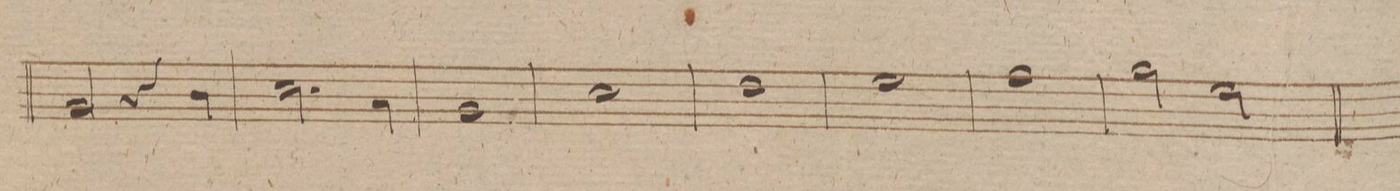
**kern	**dynam
*I"Clarinetto 2do in A.	*
*clefG2	*
*k[f#c#g#d#]	*
*met(c)	*
*M4/4	*
2e/	.
4r	.
4g#\	.
=46	=46
2.a\	.
4f#\	.
=47	=47
1e/	.
=48	=48
1a/	.
=49	=49
1b\	.
=50	=50
1cc#\	.
=51	=51
1dd#\	.
=52	=52
2ee\	.
2cc#\	.
=53	=53
*-	*-
